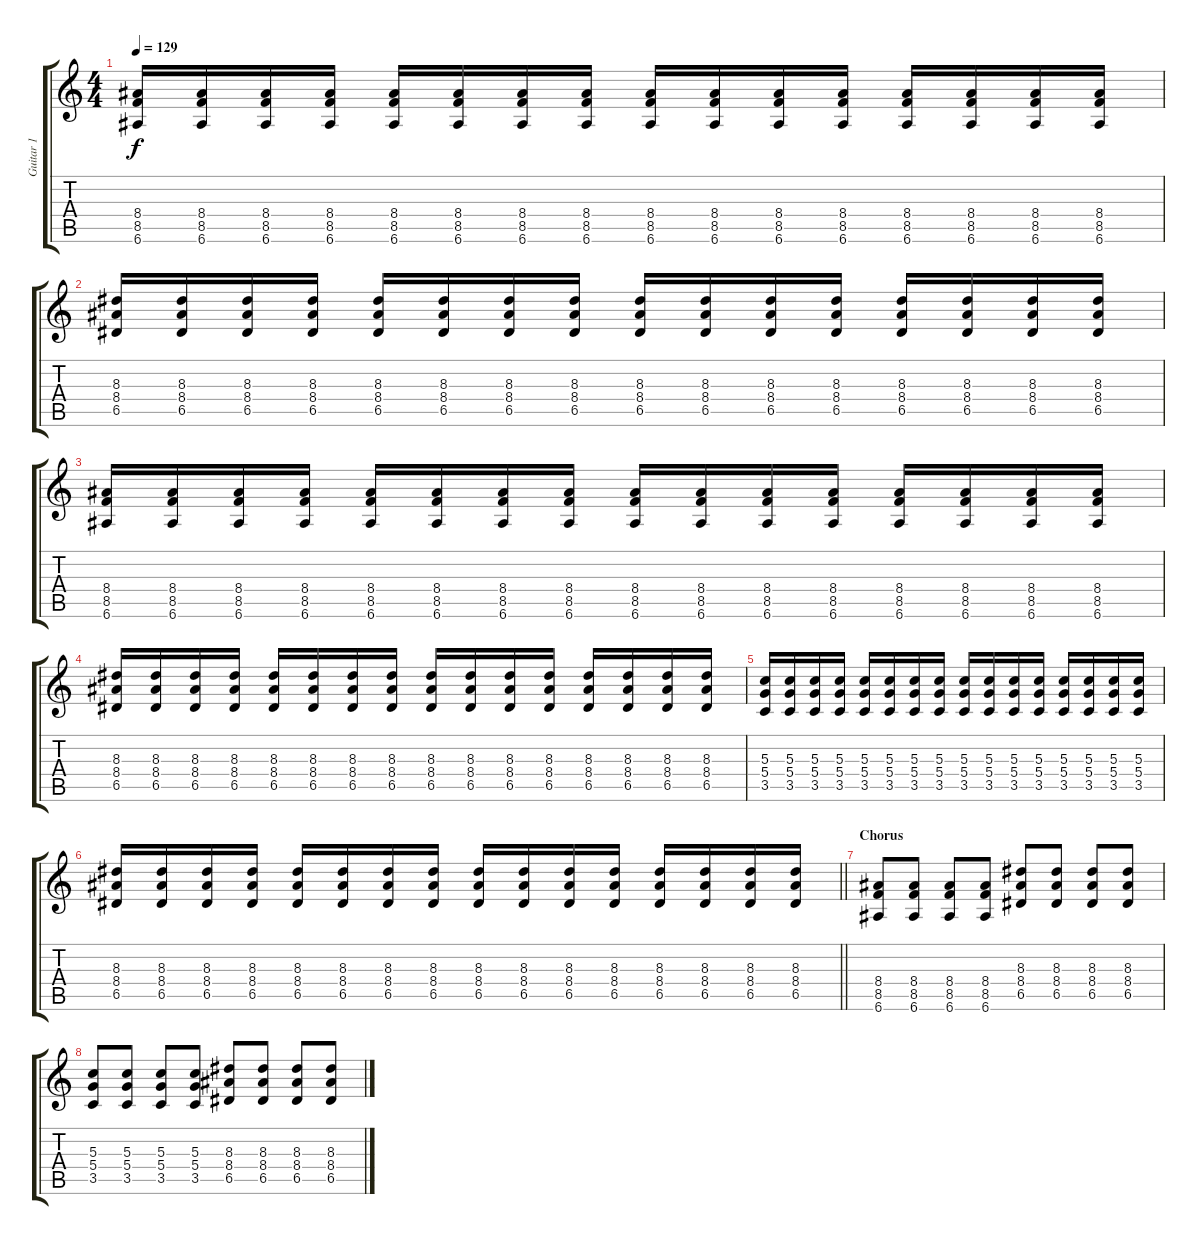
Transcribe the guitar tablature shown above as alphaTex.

\track ("Guitar 1" "Guitar 1") {instrument overdrivenguitar}
\staff {score tabs}
\tuning (E4 B3 G3 D3 A2 E2) {hide}
\ts (4 4)
\tempo 129
\clef g2
\ks c
(8.4 8.5 6.6).16{dy f} (8.4 8.5 6.6).16 (8.4 8.5 6.6).16 (8.4 8.5 6.6).16 (8.4 8.5 6.6).16 (8.4 8.5 6.6).16 (8.4 8.5 6.6).16 (8.4 8.5 6.6).16 (8.4 8.5 6.6).16 (8.4 8.5 6.6).16 (8.4 8.5 6.6).16 (8.4 8.5 6.6).16 (8.4 8.5 6.6).16 (8.4 8.5 6.6).16 (8.4 8.5 6.6).16 (8.4 8.5 6.6).16 |
(8.3 8.4 6.5).16 (8.3 8.4 6.5).16 (8.3 8.4 6.5).16 (8.3 8.4 6.5).16 (8.3 8.4 6.5).16 (8.3 8.4 6.5).16 (8.3 8.4 6.5).16 (8.3 8.4 6.5).16 (8.3 8.4 6.5).16 (8.3 8.4 6.5).16 (8.3 8.4 6.5).16 (8.3 8.4 6.5).16 (8.3 8.4 6.5).16 (8.3 8.4 6.5).16 (8.3 8.4 6.5).16 (8.3 8.4 6.5).16 |
(8.4 8.5 6.6).16 (8.4 8.5 6.6).16 (8.4 8.5 6.6).16 (8.4 8.5 6.6).16 (8.4 8.5 6.6).16 (8.4 8.5 6.6).16 (8.4 8.5 6.6).16 (8.4 8.5 6.6).16 (8.4 8.5 6.6).16 (8.4 8.5 6.6).16 (8.4 8.5 6.6).16 (8.4 8.5 6.6).16 (8.4 8.5 6.6).16 (8.4 8.5 6.6).16 (8.4 8.5 6.6).16 (8.4 8.5 6.6).16 |
(8.3 8.4 6.5).16 (8.3 8.4 6.5).16 (8.3 8.4 6.5).16 (8.3 8.4 6.5).16 (8.3 8.4 6.5).16 (8.3 8.4 6.5).16 (8.3 8.4 6.5).16 (8.3 8.4 6.5).16 (8.3 8.4 6.5).16 (8.3 8.4 6.5).16 (8.3 8.4 6.5).16 (8.3 8.4 6.5).16 (8.3 8.4 6.5).16 (8.3 8.4 6.5).16 (8.3 8.4 6.5).16 (8.3 8.4 6.5).16 |
(5.3 5.4 3.5).16 (5.3 5.4 3.5).16 (5.3 5.4 3.5).16 (5.3 5.4 3.5).16 (5.3 5.4 3.5).16 (5.3 5.4 3.5).16 (5.3 5.4 3.5).16 (5.3 5.4 3.5).16 (5.3 5.4 3.5).16 (5.3 5.4 3.5).16 (5.3 5.4 3.5).16 (5.3 5.4 3.5).16 (5.3 5.4 3.5).16 (5.3 5.4 3.5).16 (5.3 5.4 3.5).16 (5.3 5.4 3.5).16 |
\barLineRight lightlight
(8.3 8.4 6.5).16 (8.3 8.4 6.5).16 (8.3 8.4 6.5).16 (8.3 8.4 6.5).16 (8.3 8.4 6.5).16 (8.3 8.4 6.5).16 (8.3 8.4 6.5).16 (8.3 8.4 6.5).16 (8.3 8.4 6.5).16 (8.3 8.4 6.5).16 (8.3 8.4 6.5).16 (8.3 8.4 6.5).16 (8.3 8.4 6.5).16 (8.3 8.4 6.5).16 (8.3 8.4 6.5).16 (8.3 8.4 6.5).16 |
\section ("" "Chorus")
(8.4 8.5 6.6).8 (8.4 8.5 6.6).8 (8.4 8.5 6.6).8 (8.4 8.5 6.6).8 (8.3 8.4 6.5).8 (8.3 8.4 6.5).8 (8.3 8.4 6.5).8 (8.3 8.4 6.5).8 |
(5.3 5.4 3.5).8 (5.3 5.4 3.5).8 (5.3 5.4 3.5).8 (5.3 5.4 3.5).8 (8.3 8.4 6.5).8 (8.3 8.4 6.5).8 (8.3 8.4 6.5).8 (8.3 8.4 6.5).8
